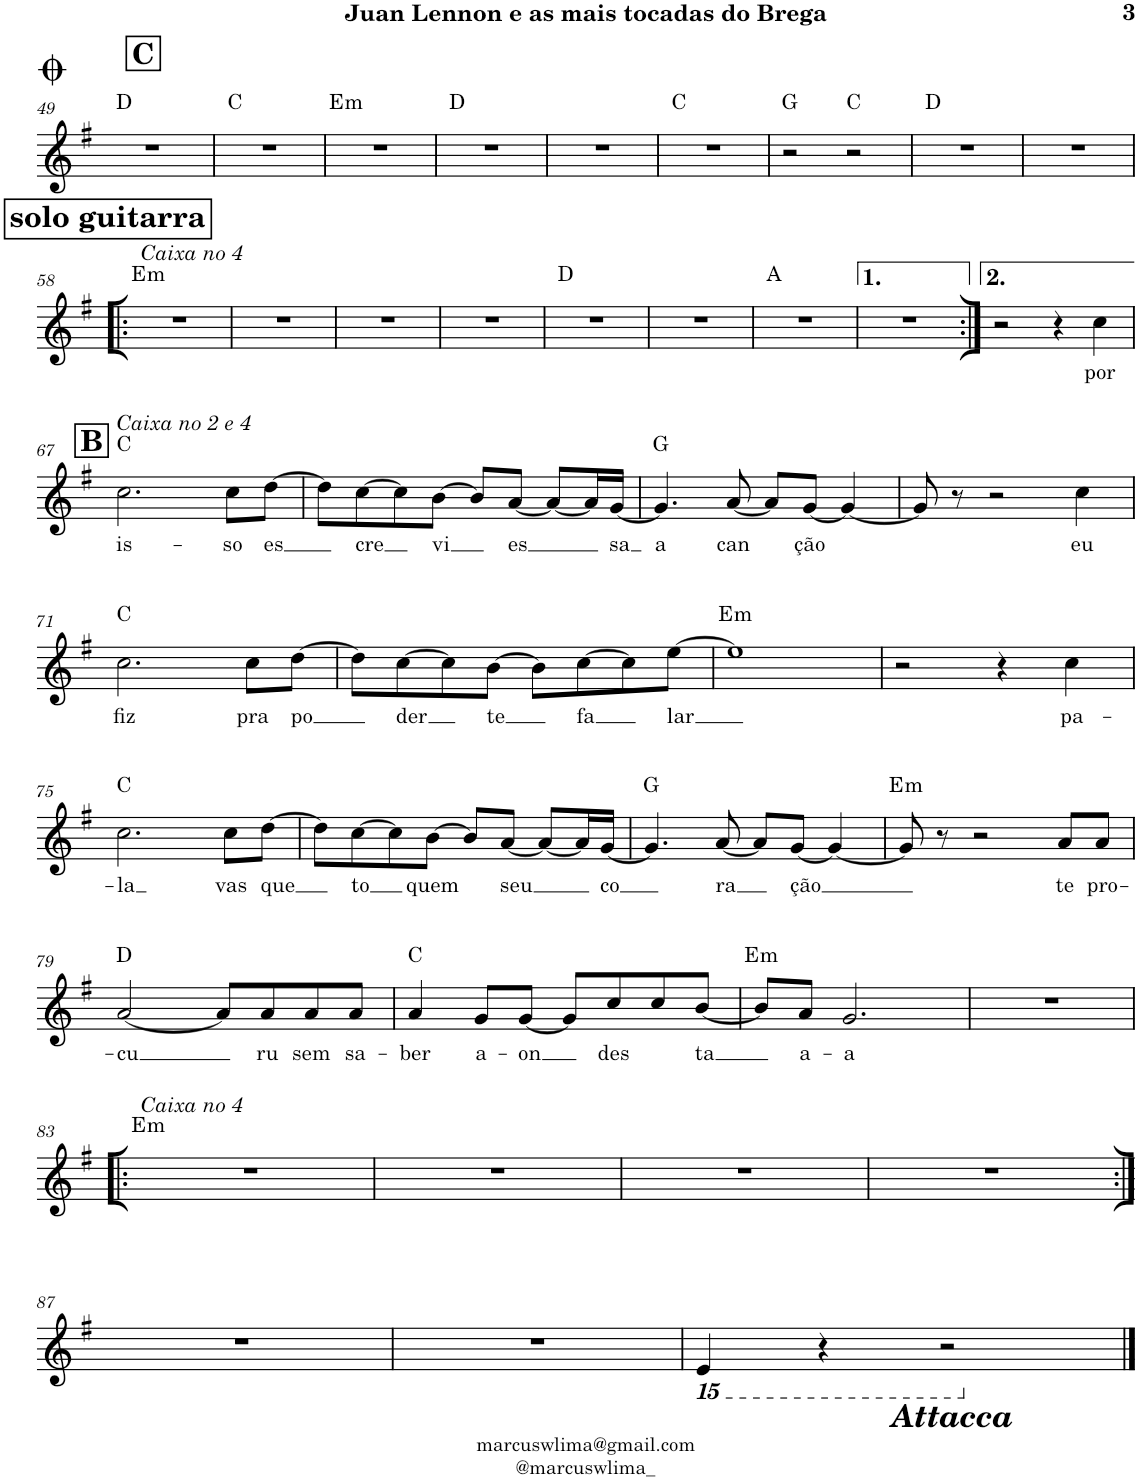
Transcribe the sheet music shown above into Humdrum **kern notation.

**kern	**text	**harte
*part1	*part1	*part1
*staff1	*staff1	*
*I"Voice	*	*
*I'Vo.	*	*
!!LO:PB:g=z
*clefG2	*	*
*k[f#]	*	*
*M4/4	*	*
!!LO:REH:place=s1:a:B:cj:fs=14:t=C
=49	=49	=49
1r	.	D:maj
=50	=50	=50
1r	.	C:maj
=51	=51	=51
!	!	!LO:H:kt=m
1r	.	E:min
=52	=52	=52
1r	.	D:maj
=53	=53	=53
1r	.	.
=54	=54	=54
1r	.	C:maj
=55	=55	=55
2r	.	G:maj
2r	.	C:maj
=56	=56	=56
1r	.	D:maj
=57	=57	=57
1r	.	.
!!LO:LB:g=z
!!LO:REH:place=s1:a:B:cj:fs=14:t=solo guitarra
=58!|:	=58!|:	=58!|:
!LO:TX:a:i:t=Caixa no 4	!	!LO:H:kt=m
1r	.	E:min
=59	=59	=59
1r	.	.
=60	=60	=60
1r	.	.
=61	=61	=61
1r	.	.
=62	=62	=62
1r	.	D:maj
=63	=63	=63
1r	.	.
=64	=64	=64
1r	.	A:maj
=65	=65	=65
1r	.	.
=66:|!	=66:|!	=66:|!
2r	.	.
4r	.	.
!	!LO:LY:b	!
4cc\	por	.
!!LO:LB:g=z
!!LO:REH:place=s1:a:B:cj:fs=14:t=B
=67	=67	=67
!LO:TX:a:i:t=Caixa no 2 e 4	!	!
!	!LO:LY:b	!
2.cc\	is-	C:maj
!	!LO:LY:b	!
8cc\L	-so	.
!	!LO:LY:b	!
[8dd\J	es	.
=68	=68	=68
8dd\L]	.	.
!	!LO:LY:b	!
[8cc\	cre	.
8cc\]	.	.
!	!LO:LY:b	!
[8b\J	vi	.
8b/L]	.	.
!	!LO:LY:b	!
[8a/J	es	.
8a/L_	.	.
16a/L]	.	.
!	!LO:LY:b	!
[16g/JJ	sa	.
=69	=69	=69
!	!LO:LY:b	!
4.g/]	a	G:maj
!	!LO:LY:b	!
[8a/	can	.
8a/L]	.	.
!	!LO:LY:b	!
[8g/J	ção	.
4g/_	.	.
=70	=70	=70
8g/]	.	.
8r	.	.
2r	.	.
!	!LO:LY:b	!
4cc\	eu	.
!!LO:LB:g=z
=71	=71	=71
!	!LO:LY:b	!
2.cc\	fiz	C:maj
!	!LO:LY:b	!
8cc\L	pra	.
!	!LO:LY:b	!
[8dd\J	po	.
=72	=72	=72
8dd\L]	.	.
!	!LO:LY:b	!
[8cc\	der	.
8cc\]	.	.
!	!LO:LY:b	!
[8b\J	te	.
8b\L]	.	.
!	!LO:LY:b	!
[8cc\	fa	.
8cc\]	.	.
!	!LO:LY:b	!
[8ee\J	lar	.
=73	=73	=73
!	!	!LO:H:kt=m
1ee]	.	E:min
=74	=74	=74
2r	.	.
4r	.	.
!	!LO:LY:b	!
4cc\	pa-	.
!!LO:LB:g=z
=75	=75	=75
!	!LO:LY:b	!
2.cc\	-la	C:maj
!	!LO:LY:b	!
8cc\L	vas	.
!	!LO:LY:b	!
[8dd\J	que	.
=76	=76	=76
8dd\L]	.	.
!	!LO:LY:b	!
[8cc\	to	.
8cc\]	.	.
!	!LO:LY:b	!
[8b\J	quem	.
8b/L]	.	.
!	!LO:LY:b	!
[8a/J	seu	.
8a/L_	.	.
16a/L]	.	.
!	!LO:LY:b	!
[16g/JJ	co	.
=77	=77	=77
4.g/]	.	G:maj
!	!LO:LY:b	!
[8a/	ra	.
8a/L]	.	.
!	!LO:LY:b	!
[8g/J	ção	.
4g/_	.	.
=78	=78	=78
!	!	!LO:H:kt=m
8g/]	.	E:min
8r	.	.
2r	.	.
!	!LO:LY:b	!
8a/L	te	.
!	!LO:LY:b	!
8a/J	pro-	.
!!LO:LB:g=z
=79	=79	=79
!	!LO:LY:b	!
[2a/	-cu	D:maj
8a/L]	.	.
!	!LO:LY:b	!
8a/	ru	.
!	!LO:LY:b	!
8a/	sem	.
!	!LO:LY:b	!
8a/J	sa-	.
=80	=80	=80
!	!LO:LY:b	!
4a/	-ber	C:maj
!	!LO:LY:b	!
8g/L	a-	.
!	!LO:LY:b	!
[8g/J	-on	.
8g/L]	.	.
!	!LO:LY:b	!
8cc/	des	.
8cc/	.	.
!	!LO:LY:b	!
[8b/J	ta	.
=81	=81	=81
!	!	!LO:H:kt=m
8b/L]	.	E:min
!	!LO:LY:b	!
8a/J	a-	.
!	!LO:LY:b	!
2.g/	-a	.
=82	=82	=82
1r	.	.
!!LO:LB:g=z
=83!|:	=83!|:	=83!|:
!LO:TX:a:i:t=Caixa no 4	!	!LO:H:kt=m
1r	.	E:min
=84	=84	=84
1r	.	.
=85	=85	=85
1r	.	.
=86	=86	=86
1r	.	.
!!LO:LB:g=z
=87:|!	=87:|!	=87:|!
1r	.	.
=88	=88	=88
1r	.	.
=89	=89	=89
*15ba	*	*
4EE/	.	.
4r	.	.
!LO:TX:b:Bi:t=Attacca	!	!
2r	.	.
*X15ba	*	*
==	==	==
*-	*-	*-
